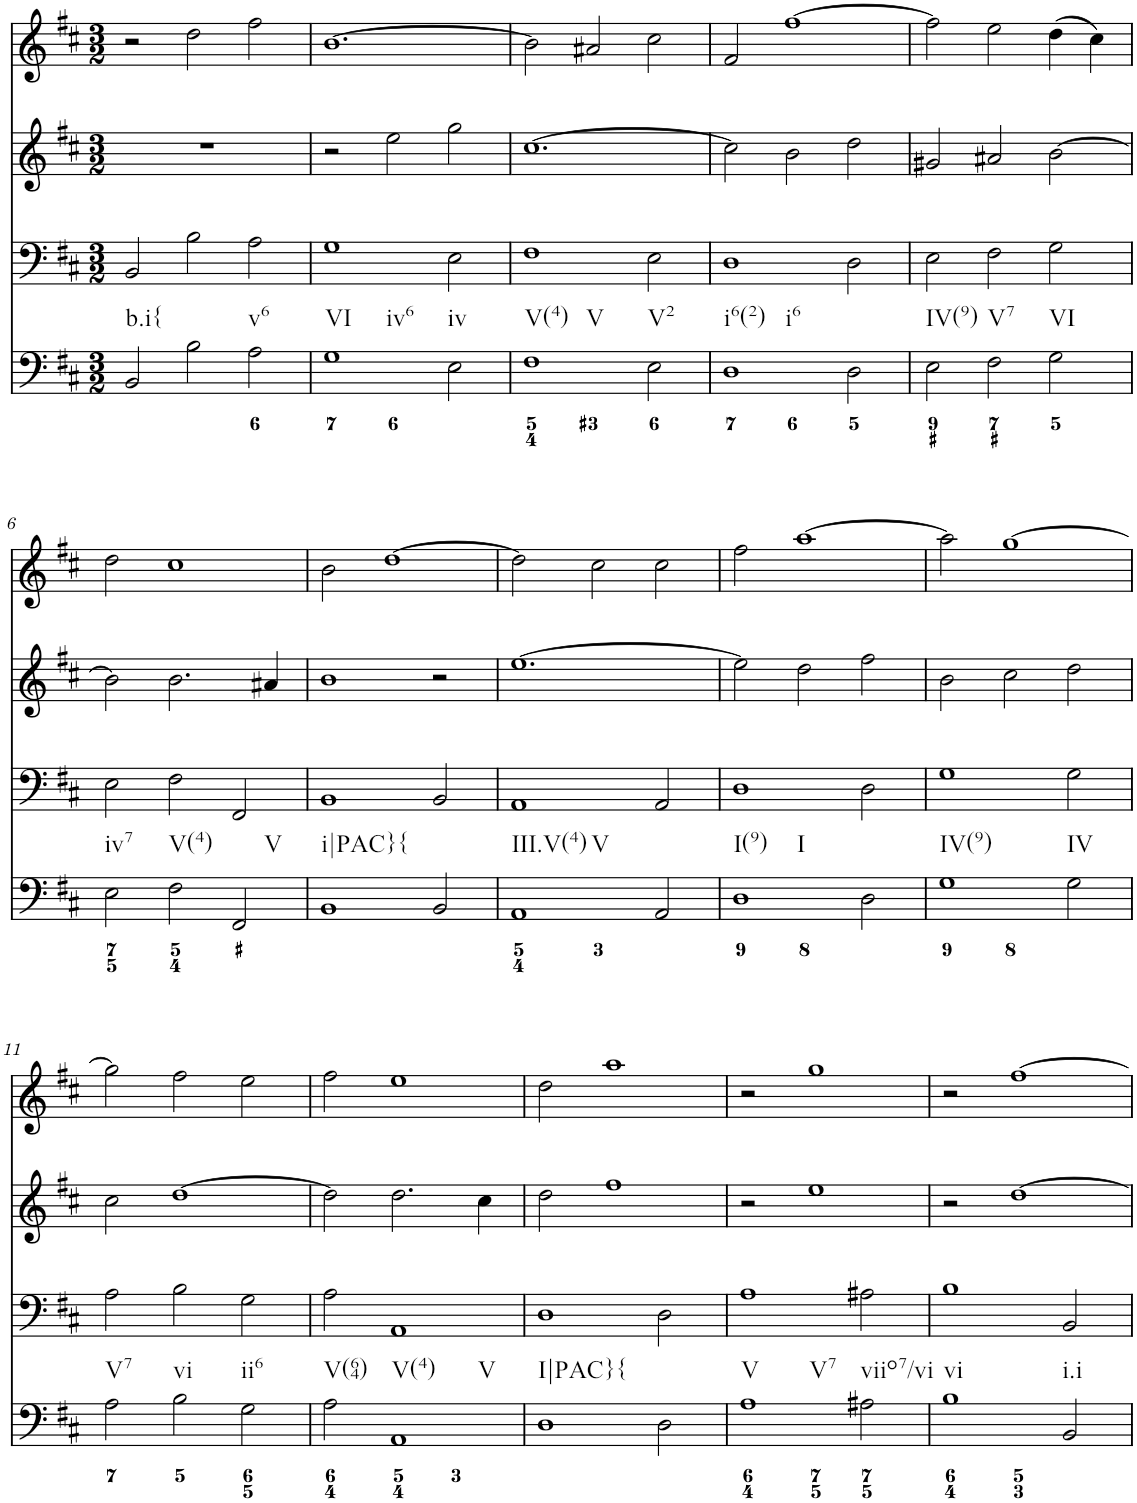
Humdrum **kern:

**kern	**kern	**kern	**kern
*part4	*part3	*part2	*part1
*staff4	*staff3	*staff2	*staff1
*I"Piano	*I"Piano	*I"Piano	*I"Piano
*I'Pno	*I'Pno	*I'Pno	*I'Pno
*clefF4	*clefF4	*clefG2	*clefG2
*k[f#c#]	*k[f#c#]	*k[f#c#]	*k[f#c#]
*b:	*b:	*b:	*b:
*M3/2	*M3/2	*M3/2	*M3/2
=1	=1	=1	=1
!LO:TX:b:t=b.i{	!	!	!
2BB/	2BB/	1.r	2r
2B\	2B\	.	2dd\
!LO:TX:b:t=v6	!	!	!
2A\	2A\	.	2ff#\
=2	=2	=2	=2
!LO:TX:b:t=VI	!	!	!
!LO:TX:b:t=iv6	!	!	!
1G	1G	2r	[1.b
.	.	2ee\	.
!LO:TX:b:t=iv	!	!	!
2E\	2E\	2gg\	.
=3	=3	=3	=3
!LO:TX:b:t=V(4)	!	!	!
!LO:TX:b:t=V	!	!	!
1F#	1F#	[1.cc#	2b\]
.	.	.	2a#X/
!LO:TX:b:t=V2	!	!	!
2E\	2E\	.	2cc#\
=4	=4	=4	=4
!LO:TX:b:t=i6(2)	!	!	!
!LO:TX:b:t=i6	!	!	!
1D	1D	2cc#\]	2f#/
.	.	2b\	[1ff#
2D\	2D\	2dd\	.
=5	=5	=5	=5
!LO:TX:b:t=IV(9)	!	!	!
2E\	2E\	2g#X/	2ff#\]
!LO:TX:b:t=V7	!	!	!
2F#\	2F#\	2a#X/	2ee\
!LO:TX:b:t=VI	!	!	!
2G\	2G\	[2b\	(4dd\
.	.	.	4cc#\)
!!LO:LB:g=z
=6	=6	=6	=6
!LO:TX:b:t=iv7	!	!	!
2E\	2E\	2b\]	2dd\
!LO:TX:b:t=V(4)	!	!	!
2F#\	2F#\	2.b\	1cc#
!LO:TX:b:t=V	!	!	!
2FF#/	2FF#/	.	.
.	.	4a#X/	.
=7	=7	=7	=7
!LO:TX:b:t=i|PAC}{	!	!	!
1BB	1BB	1b	2b\
.	.	.	[1dd
2BB/	2BB/	2r	.
=8	=8	=8	=8
!LO:TX:b:t=III.V(4)	!	!	!
!LO:TX:b:t=V	!	!	!
1AA	1AA	[1.ee	2dd\]
.	.	.	2cc#\
2AA/	2AA/	.	2cc#\
=9	=9	=9	=9
!LO:TX:b:t=I(9)	!	!	!
!LO:TX:b:t=I	!	!	!
1D	1D	2ee\]	2ff#\
.	.	2dd\	[1aa
2D\	2D\	2ff#\	.
=10	=10	=10	=10
!LO:TX:b:t=IV(9)	!	!	!
1G	1G	2b\	2aa\]
.	.	2cc#\	[1gg
!LO:TX:b:t=IV	!	!	!
2G\	2G\	2dd\	.
!!LO:LB:g=z
=11	=11	=11	=11
!LO:TX:b:t=V7	!	!	!
2A\	2A\	2cc#\	2gg\]
!LO:TX:b:t=vi	!	!	!
2B\	2B\	[1dd	2ff#\
!LO:TX:b:t=ii6	!	!	!
2G\	2G\	.	2ee\
=12	=12	=12	=12
!LO:TX:b:t=V(64)	!	!	!
2A\	2A\	2dd\]	2ff#\
!LO:TX:b:t=V(4)	!	!	!
!LO:TX:b:t=V	!	!	!
1AA	1AA	2.dd\	1ee
.	.	4cc#\	.
=13	=13	=13	=13
!LO:TX:b:t=I|PAC}{	!	!	!
1D	1D	2dd\	2dd\
.	.	1ff#	1aa
2D\	2D\	.	.
=14	=14	=14	=14
!LO:TX:b:t=V	!	!	!
!LO:TX:b:t=V7	!	!	!
1A	1A	2r	2r
.	.	1ee	1gg
!LO:TX:b:t=viio7/vi	!	!	!
2A#X\	2A#X\	.	.
=15	=15	=15	=15
!LO:TX:b:t=vi	!	!	!
1B	1B	2r	2r
.	.	[1dd	[1ff#
!LO:TX:b:t=i.i	!	!	!
2BB/	2BB/	.	.
=	=	=	=
*-	*-	*-	*-
